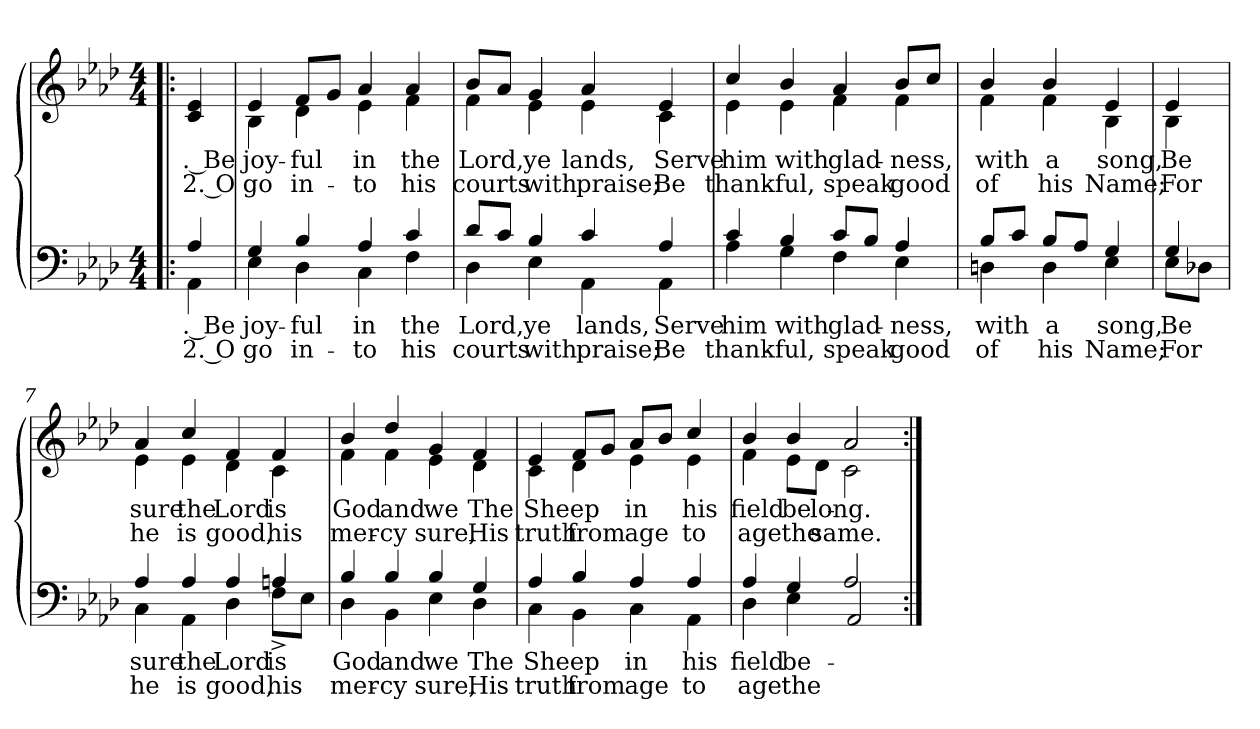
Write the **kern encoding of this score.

**kern	**text	**text	**kern	**text	**text
*part2	*part2	*part2	*part1	*part1	*part1
*staff2	*staff2	*staff2	*staff1	*staff1	*staff1
*clefF4	*	*	*clefG2	*	*
*k[b-e-a-d-]	*	*	*k[b-e-a-d-]	*	*
*A-:	*	*	*A-:	*	*
*M4/4	*	*	*M4/4	*	*
=1!|:	=1!|:	=1!|:	=1!|:	=1!|:	=1!|:
!	!LO:LY:a:rj	!LO:LY:a:rj	!	!LO:LY:b:rj	!LO:LY:b:rj
*^	*	*	*	*	*
4A-/	4AA-\	. Be	2. O	4c/< 4e-/<	. Be	2. O
=2	=2	=2	=2	=2	=2	=2
!	!	!LO:LY:a	!LO:LY:a	!	!LO:LY:b	!LO:LY:b
*	*	*	*	*^	*	*
4G/	4E-\	joy-	go	4e-/	4B-\	joy-	go
!	!	!LO:LY:a	!LO:LY:a	!	!	!LO:LY:b	!LO:LY:b
4B-/	4D-\	-ful	in-	8f/L	4d-\	ful	in-
.	.	.	.	8g/J	.	.	.
!	!	!LO:LY:a	!LO:LY:a	!	!	!LO:LY:b	!LO:LY:b
4A-/	4C\	in	-to	4a-/	4e-\	-in	to
!	!	!LO:LY:a	!LO:LY:a	!	!	!LO:LY:b	!LO:LY:b
4c/	4F\	the	his	4a-/	4f\	the	his
=3	=3	=3	=3	=3	=3	=3	=3
!	!	!LO:LY:a	!LO:LY:a	!	!	!LO:LY:b	!LO:LY:b
8d-/L	4D-\	Lord,	courts	8b-/L	4f\	Lord,	-courts
8c/J	.	.	.	8a-/J	.	.	.
!	!	!LO:LY:a	!LO:LY:a	!	!	!LO:LY:b	!LO:LY:b
4B-/	4E-\	ye	with	4g/	4e-\	ye	with
!	!	!LO:LY:a	!LO:LY:a	!	!	!LO:LY:b	!LO:LY:b
4c/	4AA-\	lands,	praise;	4a-/	4e-\	lands,	praise;
!	!	!LO:LY:a	!LO:LY:a	!	!	!LO:LY:b	!LO:LY:b
4A-/	4AA-\	Serve	Be	4e-/	4c\	Serve	Be
=4	=4	=4	=4	=4	=4	=4	=4
!	!	!LO:LY:a	!LO:LY:a	!	!	!LO:LY:b	!LO:LY:b
4c/	4A-\	him	thank-	4cc/	4e-\	him	thank-
!	!	!LO:LY:a	!LO:LY:a	!	!	!LO:LY:b	!LO:LY:b
4B-/	4G\	with	-ful,	4b-/	4e-\	with	-ful,
!	!	!LO:LY:a	!LO:LY:a	!	!	!LO:LY:b	!LO:LY:b
8c/L	4F\	glad-	speak	4a-/	4f\	glad-	speak
8B-/J	.	.	.	.	.	.	.
!	!	!LO:LY:a	!LO:LY:a	!	!	!LO:LY:b	!LO:LY:b
4A-/	4E-\	-ness,	good	8b-/L	4f\	-ness,	good
.	.	.	.	8cc/J	.	.	.
=5	=5	=5	=5	=5	=5	=5	=5
!	!	!LO:LY:a	!LO:LY:a	!	!	!LO:LY:b	!LO:LY:b
8B-/L	4Dn\	with	of	4b-/	4f\	with	of
8c/J	.	.	.	.	.	.	.
!	!	!LO:LY:a	!LO:LY:a	!	!	!LO:LY:b	!LO:LY:b
8B-/L	4D\	a	his	4b-/	4f\	a	his
8A-/J	.	.	.	.	.	.	.
!	!	!LO:LY:a	!LO:LY:a	!	!	!LO:LY:b	!LO:LY:b
4G/	4E-\	song,	Name;	4e-/	4B-\	song,	Name;
!!LO:LB:g=z	!!
=6	=6	=6	=6	=6	=6	=6	=6
!	!	!LO:LY:a	!LO:LY:a	!	!	!LO:LY:b	!LO:LY:b
8E-\L	4G/	Be	For	4e-/	4B-\	Be	For
8D-X\J	.	.	.	.	.	.	.
=7	=7	=7	=7	=7	=7	=7	=7
!	!	!LO:LY:a	!LO:LY:a	!	!	!LO:LY:b	!LO:LY:b
4A-/	4C\	sure	he	4a-/	4e-\	sure	he
!	!	!LO:LY:a	!LO:LY:a	!	!	!LO:LY:b	!LO:LY:b
4A-/	4AA-\	the	is	4cc/	4e-\	the	is
!	!	!LO:LY:a	!LO:LY:a	!	!	!LO:LY:b	!LO:LY:b
4A-/	4D-\	Lord	good,	4f/	4d-\	Lord	good,
!	!	!LO:LY:a	!LO:LY:a	!	!	!LO:LY:b	!LO:LY:b
4An/	8F^<\L	is	his	4f/	4c\	is	his
.	8E-\J	.	.	.	.	.	.
=8	=8	=8	=8	=8	=8	=8	=8
!	!	!LO:LY:a	!LO:LY:a	!	!	!LO:LY:b	!LO:LY:b
4B-/	4D-\	God	mer-	4b-/	4f\	God	mer-
!	!	!LO:LY:a	!LO:LY:a	!	!	!LO:LY:b	!LO:LY:b
4B-/	4BB-\	and	-cy	4dd-/	4f\	and	-cy
!	!	!LO:LY:a	!LO:LY:a	!	!	!LO:LY:b	!LO:LY:b
4B-/	4E-\	we	sure,	4g/	4e-\	we	sure,
!	!	!LO:LY:a	!LO:LY:a	!	!	!LO:LY:b	!LO:LY:b
4G/	4D-\	The	His	4f/	4d-\	The	His
=9	=9	=9	=9	=9	=9	=9	=9
!	!	!LO:LY:a	!LO:LY:a	!	!	!LO:LY:b	!LO:LY:b
4A-/	4C\	Sheep	truth	4e-/	4c\	Sheep	truth
!	!	!	!LO:LY:a	!	!	!LO:LY:b	!
!	!	!	!	!	!	!	!LO:LY:b
4B-/	4BB-\	.	from	8f/L	4d-\	.	from
.	.	.	.	8g/J	.	.	.
!	!	!LO:LY:a	!LO:LY:a	!	!	!LO:LY:b	!LO:LY:b
4A-/	4C\	in	age	8a-/L	4e-\	in	age
.	.	.	.	8b-/J	.	.	.
!	!	!LO:LY:a	!LO:LY:a	!	!	!LO:LY:b	!LO:LY:b
4A-/	4AA-\	his	to	4cc/	4e-\	his	to
=10	=10	=10	=10	=10	=10	=10	=10
!	!	!LO:LY:a	!LO:LY:a	!	!	!LO:LY:b	!LO:LY:b
4A-/	4D-\	field	age	4b-/	4f\	field	age
!	!	!LO:LY:a	!LO:LY:a	!	!	!LO:LY:b	!LO:LY:b
4G/	4E-\	be-	the	4b-/	8e-\L	be-	the
!	!	!	!	!	!	!LO:LY:b	!LO:LY:b
.	.	.	.	.	8d-\J	-long.	same.
2A-/	2AA-/	.	.	2a-/	2c\	.	.
*v	*v	*	*	*	*	*	*
*	*	*	*v	*v	*	*
=:|!	=:|!	=:|!	=:|!	=:|!	=:|!
*-	*-	*-	*-	*-	*-
